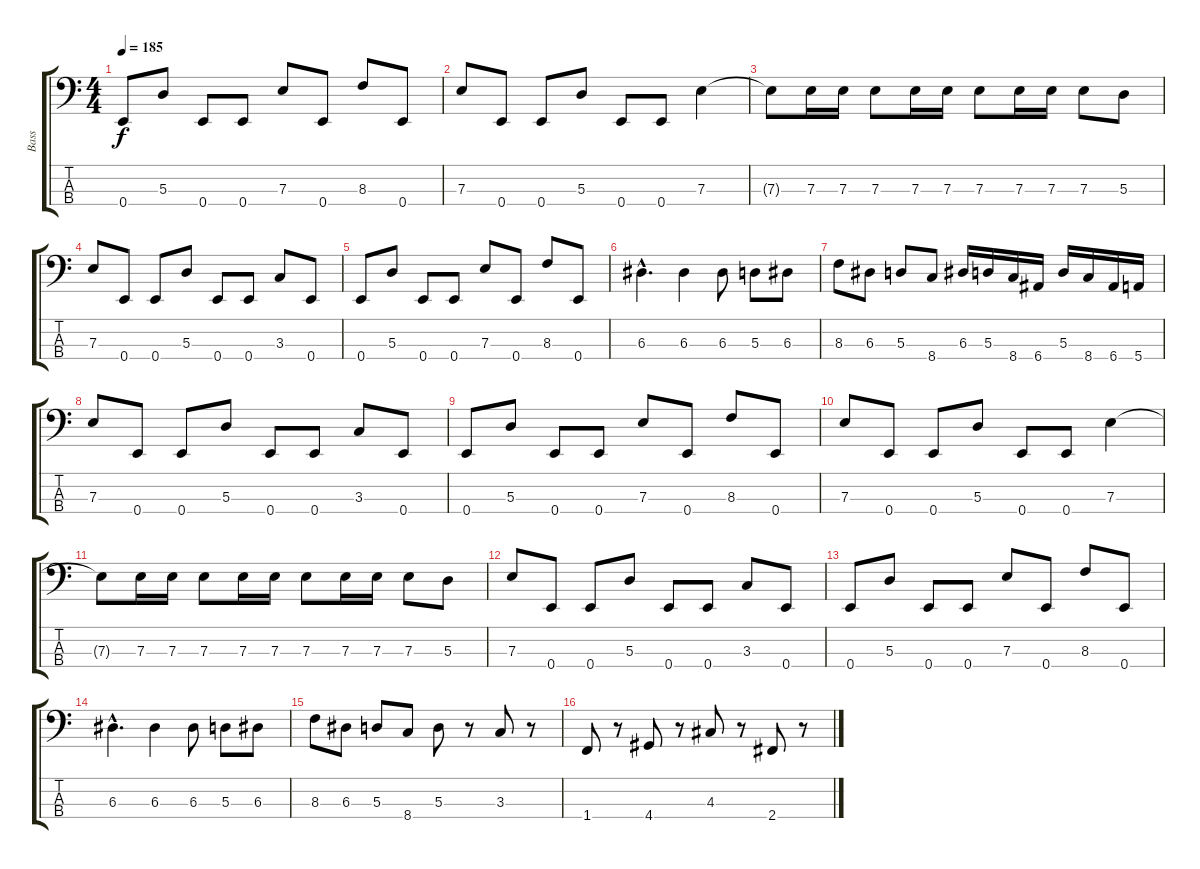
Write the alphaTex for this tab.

\track ("Bass" "Bass") {instrument electricbassfinger}
\staff {score tabs}
\tuning (G2 D2 A1 E1) {hide}
\ts (4 4)
\tempo 185
\clef f4
\ks c
0.4.8{dy f} 5.3.8 0.4.8 0.4.8 7.3.8 0.4.8 8.3.8 0.4.8 |
7.3.8 0.4.8 0.4.8 5.3.8 0.4.8 0.4.8 7.3.4 |
7.3{t}.8 7.3.16 7.3.16 7.3.8 7.3.16 7.3.16 7.3.8 7.3.16 7.3.16 7.3.8 5.3.8 |
7.3.8 0.4.8 0.4.8 5.3.8 0.4.8 0.4.8 3.3.8 0.4.8 |
0.4.8 5.3.8 0.4.8 0.4.8 7.3.8 0.4.8 8.3.8 0.4.8 |
6.3{hac}.4{d} 6.3.4 6.3.8 5.3.8 6.3.8 |
8.3.8 6.3.8 5.3.8 8.4.8 6.3.16 5.3.16 8.4.16 6.4.16 5.3.16 8.4.16 6.4.16 5.4.16 |
7.3.8 0.4.8 0.4.8 5.3.8 0.4.8 0.4.8 3.3.8 0.4.8 |
0.4.8 5.3.8 0.4.8 0.4.8 7.3.8 0.4.8 8.3.8 0.4.8 |
7.3.8 0.4.8 0.4.8 5.3.8 0.4.8 0.4.8 7.3.4 |
7.3{t}.8 7.3.16 7.3.16 7.3.8 7.3.16 7.3.16 7.3.8 7.3.16 7.3.16 7.3.8 5.3.8 |
7.3.8 0.4.8 0.4.8 5.3.8 0.4.8 0.4.8 3.3.8 0.4.8 |
0.4.8 5.3.8 0.4.8 0.4.8 7.3.8 0.4.8 8.3.8 0.4.8 |
6.3{hac}.4{d} 6.3.4 6.3.8 5.3.8 6.3.8 |
8.3.8 6.3.8 5.3.8 8.4.8 5.3.8 r.8 3.3.8 r.8 |
1.4.8 r.8 4.4.8 r.8 4.3.8 r.8 2.4.8 r.8
